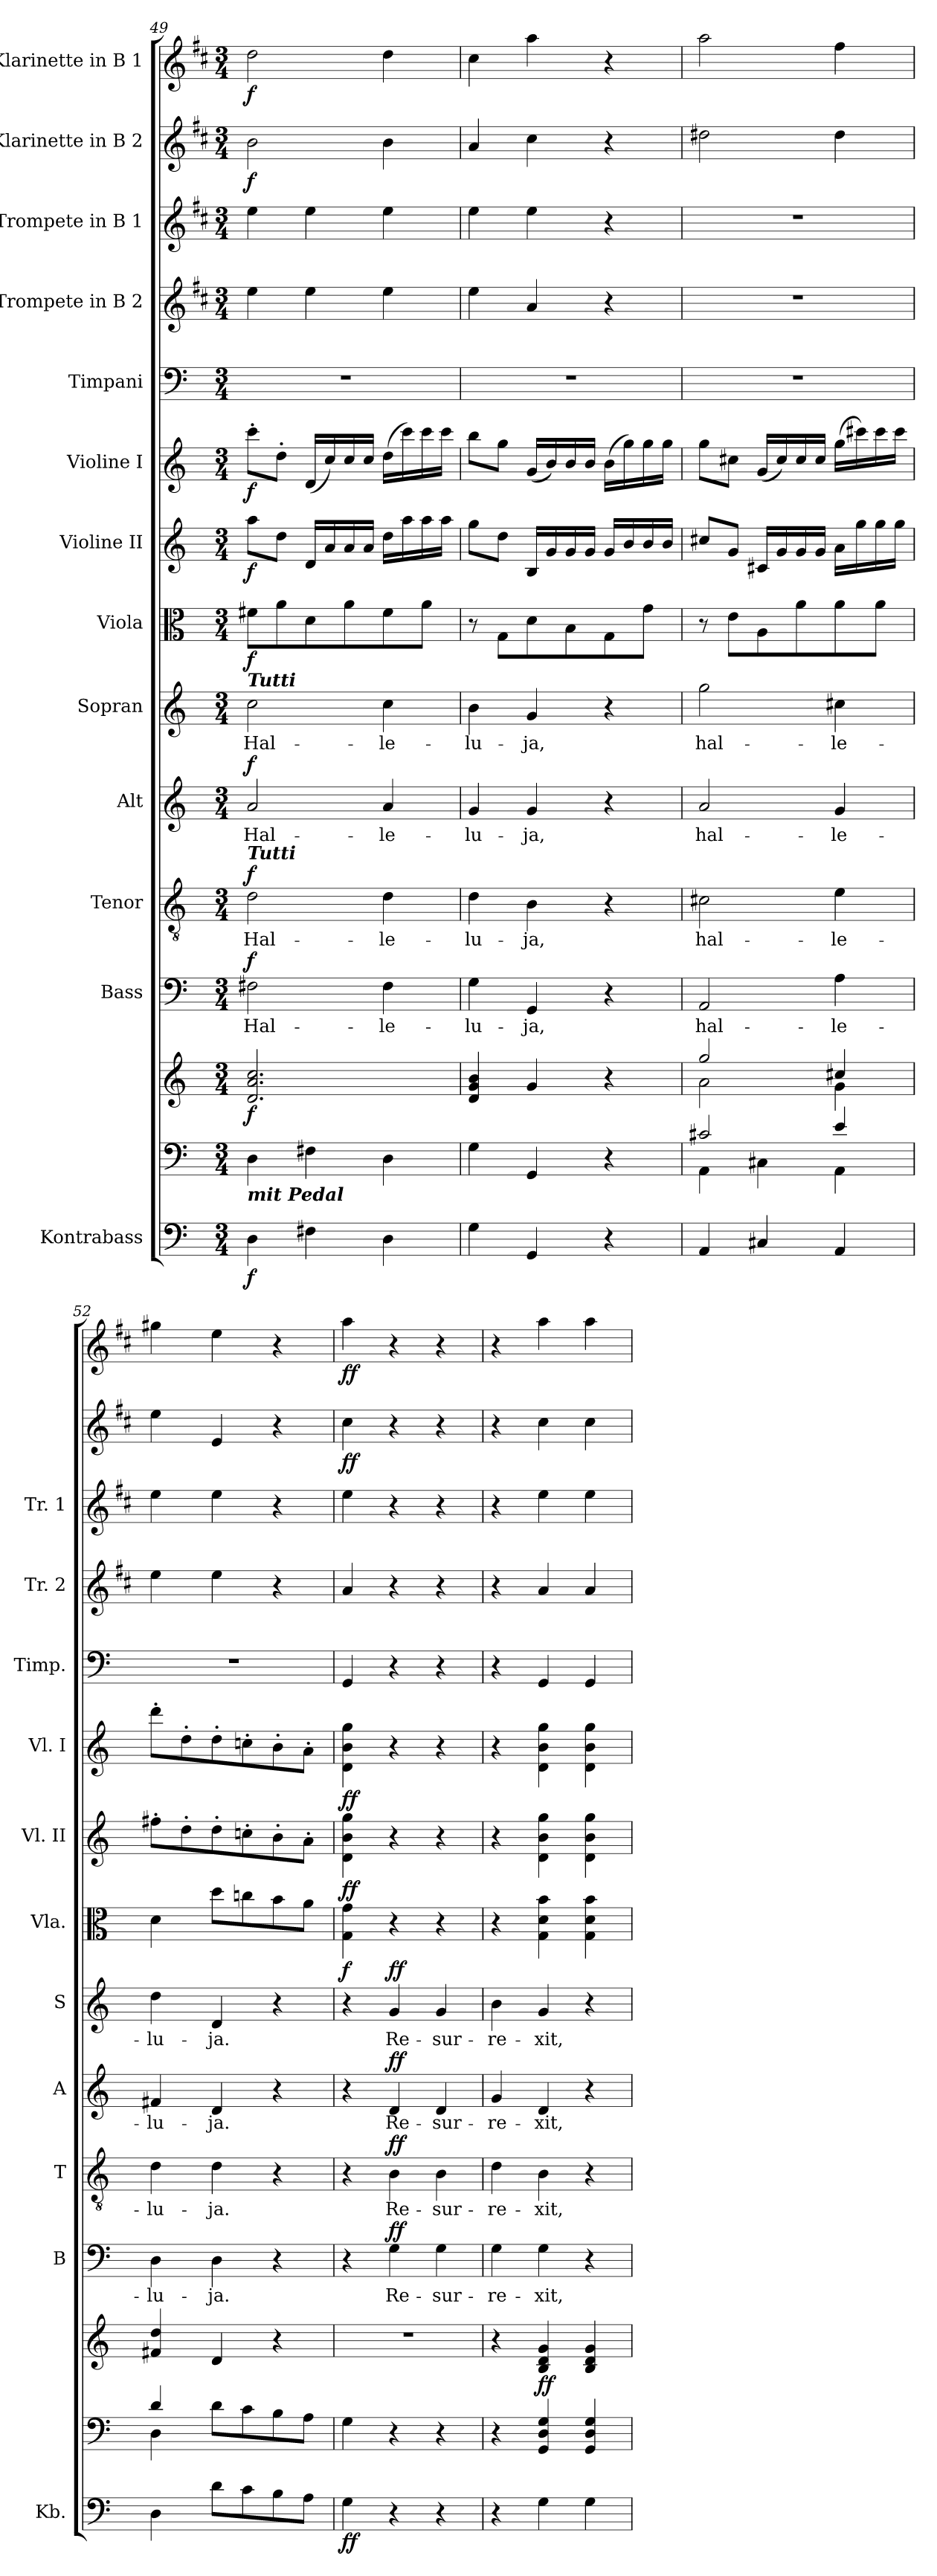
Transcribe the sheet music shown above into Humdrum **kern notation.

**kern	**dynam	**kern	**kern	**dynam	**kern	**text	**dynam	**kern	**text	**dynam	**kern	**text	**dynam	**kern	**text	**dynam	**kern	**dynam	**kern	**dynam	**kern	**dynam	**kern	**kern	**kern	**kern	**dynam	**kern	**dynam
*part14	*part14	*part13	*part13	*part13	*part12	*part12	*part12	*part11	*part11	*part11	*part10	*part10	*part10	*part9	*part9	*part9	*part8	*part8	*part7	*part7	*part6	*part6	*part5	*part4	*part3	*part2	*part2	*part1	*part1
*staff15	*staff15	*staff14	*staff13	*staff13/14	*staff12	*staff12	*staff12	*staff11	*staff11	*staff11	*staff10	*staff10	*staff10	*staff9	*staff9	*staff9	*staff8	*staff8	*staff7	*staff7	*staff6	*staff6	*staff5	*staff4	*staff3	*staff2	*staff2	*staff1	*staff1
*I"Kontrabass	*	*	*	*	*I"Bass	*	*	*I"Tenor	*	*	*I"Alt	*	*	*I"Sopran	*	*	*I"Viola	*	*I"Violine II	*	*I"Violine I	*	*I"Timpani	*I"Trompete in B 2	*I"Trompete in B 1	*I"Klarinette in B 2	*	*I"Klarinette in B 1	*
*I'Kb.	*	*	*	*	*I'B	*	*	*I'T	*	*	*I'A	*	*	*I'S	*	*	*I'Vla.	*	*I'Vl. II	*	*I'Vl. I	*	*I'Timp.	*I'Tr. 2	*I'Tr. 1	*	*	*	*
!!LO:PB:g=z
*clefF4	*	*clefF4	*clefG2	*	*clefF4	*	*	*clefGv2	*	*	*clefG2	*	*	*clefG2	*	*	*clefC3	*	*clefG2	*	*clefG2	*	*clefF4	*clefG2	*clefG2	*clefG2	*	*clefG2	*
*ITrd7c12	*	*	*	*	*	*	*	*	*	*	*	*	*	*	*	*	*	*	*	*	*	*	*	*ITrd1c2	*ITrd1c2	*ITrd1c2	*	*ITrd1c2	*
*k[]	*	*k[]	*k[]	*	*k[]	*	*	*k[]	*	*	*k[]	*	*	*k[]	*	*	*k[]	*	*k[]	*	*k[]	*	*k[]	*k[]	*k[]	*k[]	*	*k[]	*
*C:	*	*C:	*C:	*	*C:	*	*	*C:	*	*	*C:	*	*	*C:	*	*	*C:	*	*C:	*	*C:	*	*C:	*C:	*C:	*C:	*	*C:	*
*M3/4	*	*M3/4	*M3/4	*	*M3/4	*	*	*M3/4	*	*	*M3/4	*	*	*M3/4	*	*	*M3/4	*	*M3/4	*	*M3/4	*	*M3/4	*M3/4	*M3/4	*M3/4	*	*M3/4	*
=49	=49	=49	=49	=49	=49	=49	=49	=49	=49	=49	=49	=49	=49	=49	=49	=49	=49	=49	=49	=49	=49	=49	=49	=49	=49	=49	=49	=49	=49
!	!	!	!	!	!	!	!	!	!	!	!	!	!	!LO:TX:a:Bi:t=Tutti	!	!	!	!	!	!	!	!	!	!	!	!	!	!	!
!	!	!	!	!	!	!	!	!LO:TX:a:Bi:t=Tutti	!	!	!	!	!	!	!	!	!	!	!	!	!	!	!	!	!	!	!	!	!
!	!	!LO:TX:b:Bi:t=mit Pedal	!	!	!	!	!	!	!	!	!	!	!	!	!	!	!	!	!	!	!	!	!	!	!	!	!	!	!
!	!LO:DY:b	!	!	!LO:DY:b	!	!LO:LY:b	!LO:DY:a	!	!LO:LY:b	!LO:DY:a	!	!LO:LY:b	!LO:DY:a	!	!LO:LY:b	!	!	!LO:DY:b	!	!LO:DY:b	!	!LO:DY:b	!	!	!	!	!LO:DY:b	!	!LO:DY:b
4DD\	f	4D\	2.d/ 2.a/ 2.cc/	f	2F#X\	Hal-	f	2d\	Hal-	f	2a/	Hal-	f	2cc\	Hal-	.	8f#X\L	f	8aa\L	f	8ccc'>\L	f	2.r	4dd\	4dd\	2a\	f	2cc\	f
.	.	.	.	.	.	.	.	.	.	.	.	.	.	.	.	.	8a\	.	8dd\J	.	8dd'>\J	.	.	.	.	.	.	.	.
4FF#X\	.	4F#X\	.	.	.	.	.	.	.	.	.	.	.	.	.	.	8d\	.	16d/LL	.	(<16d/LL	.	.	4dd\	4dd\	.	.	.	.
.	.	.	.	.	.	.	.	.	.	.	.	.	.	.	.	.	.	.	16a/	.	16cc/)	.	.	.	.	.	.	.	.
.	.	.	.	.	.	.	.	.	.	.	.	.	.	.	.	.	8a\	.	16a/	.	16cc/	.	.	.	.	.	.	.	.
.	.	.	.	.	.	.	.	.	.	.	.	.	.	.	.	.	.	.	16a/JJ	.	16cc/JJ	.	.	.	.	.	.	.	.
!	!	!	!	!	!	!LO:LY:b	!	!	!LO:LY:b	!	!	!LO:LY:b	!	!	!LO:LY:b	!	!	!	!	!	!	!	!	!	!	!	!	!	!
4DD\	.	4D\	.	.	4F#\	-le-	.	4d\	-le-	.	4a/	-le-	.	4cc\	-le-	.	8f#\	.	16dd\LL	.	(>16dd\LL	.	.	4dd\	4dd\	4a\	.	4cc\	.
.	.	.	.	.	.	.	.	.	.	.	.	.	.	.	.	.	.	.	16aa\	.	16ccc\)	.	.	.	.	.	.	.	.
.	.	.	.	.	.	.	.	.	.	.	.	.	.	.	.	.	8a\J	.	16aa\	.	16ccc\	.	.	.	.	.	.	.	.
.	.	.	.	.	.	.	.	.	.	.	.	.	.	.	.	.	.	.	16aa\JJ	.	16ccc\JJ	.	.	.	.	.	.	.	.
=50	=50	=50	=50	=50	=50	=50	=50	=50	=50	=50	=50	=50	=50	=50	=50	=50	=50	=50	=50	=50	=50	=50	=50	=50	=50	=50	=50	=50	=50
!	!	!	!	!	!	!LO:LY:b	!	!	!LO:LY:b	!	!	!LO:LY:b	!	!	!LO:LY:b	!	!	!	!	!	!	!	!	!	!	!	!	!	!
4GG\	.	4G\	4d/ 4g/ 4b/	.	4G\	-lu-	.	4d\	-lu-	.	4g/	-lu-	.	4b\	-lu-	.	8r	.	8gg\L	.	8bb\L	.	2.r	4dd\	4dd\	4g/	.	4b\	.
.	.	.	.	.	.	.	.	.	.	.	.	.	.	.	.	.	8G\L	.	8dd\J	.	8gg\J	.	.	.	.	.	.	.	.
!	!	!	!	!	!	!LO:LY:b	!	!	!LO:LY:b	!	!	!LO:LY:b	!	!	!LO:LY:b	!	!	!	!	!	!	!	!	!	!	!	!	!	!
4GGG/	.	4GG/	4g/	.	4GG/	-ja,	.	4B\	-ja,	.	4g/	-ja,	.	4g/	-ja,	.	8d\	.	16B/LL	.	(<16g/LL	.	.	4g/	4dd\	4b\	.	4gg\	.
.	.	.	.	.	.	.	.	.	.	.	.	.	.	.	.	.	.	.	16g/	.	16b/)	.	.	.	.	.	.	.	.
.	.	.	.	.	.	.	.	.	.	.	.	.	.	.	.	.	8B\	.	16g/	.	16b/	.	.	.	.	.	.	.	.
.	.	.	.	.	.	.	.	.	.	.	.	.	.	.	.	.	.	.	16g/JJ	.	16b/JJ	.	.	.	.	.	.	.	.
4r	.	4r	4r	.	4r	.	.	4r	.	.	4r	.	.	4r	.	.	8G\	.	16g/LL	.	(>16b\LL	.	.	4r	4r	4r	.	4r	.
.	.	.	.	.	.	.	.	.	.	.	.	.	.	.	.	.	.	.	16b/	.	16gg\)	.	.	.	.	.	.	.	.
.	.	.	.	.	.	.	.	.	.	.	.	.	.	.	.	.	8g\J	.	16b/	.	16gg\	.	.	.	.	.	.	.	.
.	.	.	.	.	.	.	.	.	.	.	.	.	.	.	.	.	.	.	16b/JJ	.	16gg\JJ	.	.	.	.	.	.	.	.
=51	=51	=51	=51	=51	=51	=51	=51	=51	=51	=51	=51	=51	=51	=51	=51	=51	=51	=51	=51	=51	=51	=51	=51	=51	=51	=51	=51	=51	=51
*	*	*^	*^	*	*	*	*	*	*	*	*	*	*	*	*	*	*	*	*	*	*	*	*	*	*	*	*	*	*
!	!	!	!	!	!	!	!	!LO:LY:b	!	!	!LO:LY:b	!	!	!LO:LY:b	!	!	!LO:LY:b	!	!	!	!	!	!	!	!	!	!	!	!	!	!
4AAA/	.	2c#X/	4AA\	2gg/	2a\	.	2AA/	hal-	.	2c#X\	hal-	.	2a/	hal-	.	2gg\	hal-	.	8r	.	8cc#X/L	.	8gg\L	.	2.r	2.r	2.r	2cc#X\	.	2gg\	.
.	.	.	.	.	.	.	.	.	.	.	.	.	.	.	.	.	.	.	8e\L	.	8g/J	.	8cc#X\J	.	.	.	.	.	.	.	.
4CC#X/	.	.	4C#X\	.	.	.	.	.	.	.	.	.	.	.	.	.	.	.	8A\	.	16c#X/LL	.	(<16g/LL	.	.	.	.	.	.	.	.
.	.	.	.	.	.	.	.	.	.	.	.	.	.	.	.	.	.	.	.	.	16g/	.	16cc#/)	.	.	.	.	.	.	.	.
.	.	.	.	.	.	.	.	.	.	.	.	.	.	.	.	.	.	.	8a\	.	16g/	.	16cc#/	.	.	.	.	.	.	.	.
.	.	.	.	.	.	.	.	.	.	.	.	.	.	.	.	.	.	.	.	.	16g/JJ	.	16cc#/JJ	.	.	.	.	.	.	.	.
!	!	!	!	!	!	!	!	!LO:LY:b	!	!	!LO:LY:b	!	!	!LO:LY:b	!	!	!LO:LY:b	!	!	!	!	!	!	!	!	!	!	!	!	!	!
4AAA/	.	4e/	4AA\	4cc#X/	4g\	.	4A\	-le-	.	4e\	-le-	.	4g/	-le-	.	4cc#X\	-le-	.	8a\	.	16a\LL	.	(>16gg\LL	.	.	.	.	4cc#\	.	4ee\	.
.	.	.	.	.	.	.	.	.	.	.	.	.	.	.	.	.	.	.	.	.	16gg\	.	16ccc#X\)	.	.	.	.	.	.	.	.
.	.	.	.	.	.	.	.	.	.	.	.	.	.	.	.	.	.	.	8a\J	.	16gg\	.	16ccc#\	.	.	.	.	.	.	.	.
.	.	.	.	.	.	.	.	.	.	.	.	.	.	.	.	.	.	.	.	.	16gg\JJ	.	16ccc#\JJ	.	.	.	.	.	.	.	.
*	*	*	*	*v	*v	*	*	*	*	*	*	*	*	*	*	*	*	*	*	*	*	*	*	*	*	*	*	*	*	*	*
=52	=52	=52	=52	=52	=52	=52	=52	=52	=52	=52	=52	=52	=52	=52	=52	=52	=52	=52	=52	=52	=52	=52	=52	=52	=52	=52	=52	=52	=52	=52
!	!	!	!	!	!	!	!LO:LY:b	!	!	!LO:LY:b	!	!	!LO:LY:b	!	!	!LO:LY:b	!	!	!	!	!	!	!	!	!	!	!	!	!	!
4DD\	.	4d/	4D\	4f#X/ 4dd/	.	4D\	-lu-	.	4d\	-lu-	.	4f#X/	-lu-	.	4dd\	-lu-	.	4d\	.	8ff#X'>\L	.	8ddd'>\L	.	2.r	4dd\	4dd\	4dd\	.	4ff#X\	.
.	.	.	.	.	.	.	.	.	.	.	.	.	.	.	.	.	.	.	.	8dd'>\	.	8dd'>\	.	.	.	.	.	.	.	.
!	!	!	!	!	!	!	!LO:LY:b	!	!	!LO:LY:b	!	!	!LO:LY:b	!	!	!LO:LY:b	!	!	!	!	!	!	!	!	!	!	!	!	!	!
8D\L	.	4ryy	8d\L	4d/	.	4D\	-ja.	.	4d\	-ja.	.	4d/	-ja.	.	4d/	-ja.	.	8dd\L	.	8dd'>\	.	8dd'>\	.	.	4dd\	4dd\	4d/	.	4dd\	.
8C\	.	.	8c\	.	.	.	.	.	.	.	.	.	.	.	.	.	.	8ccn\	.	8ccn'>\	.	8ccn'>\	.	.	.	.	.	.	.	.
8BB\	.	4ryy	8B\	4r	.	4r	.	.	4r	.	.	4r	.	.	4r	.	.	8b\	.	8b'>\	.	8b'>\	.	.	4r	4r	4r	.	4r	.
8AA\J	.	.	8A\J	.	.	.	.	.	.	.	.	.	.	.	.	.	.	8a\J	.	8a'>\J	.	8a'>\J	.	.	.	.	.	.	.	.
=53	=53	=53	=53	=53	=53	=53	=53	=53	=53	=53	=53	=53	=53	=53	=53	=53	=53	=53	=53	=53	=53	=53	=53	=53	=53	=53	=53	=53	=53	=53
!	!LO:DY:b	!	!	!	!	!	!	!	!	!	!	!	!	!	!	!	!	!	!LO:DY:b	!	!LO:DY:b	!	!LO:DY:b	!	!	!	!	!LO:DY:b	!	!LO:DY:b
*	*	*v	*v	*	*	*	*	*	*	*	*	*	*	*	*	*	*	*	*	*	*	*	*	*	*	*	*	*	*	*
4GG\	ff	4G\	2.r	.	4r	.	.	4r	.	.	4r	.	.	4r	.	.	4G\ 4g\	f	4d\ 4b\ 4gg\	ff	4d\ 4b\ 4gg\	ff	4GG/	4g/	4dd\	4b\	ff	4gg\	ff
!	!	!	!	!	!	!LO:LY:b	!LO:DY:a	!	!LO:LY:b	!LO:DY:a	!	!LO:LY:b	!LO:DY:a	!	!LO:LY:b	!LO:DY:a	!	!	!	!	!	!	!	!	!	!	!	!	!
4r	.	4r	.	.	4G\	Re-	ff	4B\	Re-	ff	4d/	Re-	ff	4g/	Re-	ff	4r	.	4r	.	4r	.	4r	4r	4r	4r	.	4r	.
!	!	!	!	!	!	!LO:LY:b	!	!	!LO:LY:b	!	!	!LO:LY:b	!	!	!LO:LY:b	!	!	!	!	!	!	!	!	!	!	!	!	!	!
4r	.	4r	.	.	4G\	-sur-	.	4B\	-sur-	.	4d/	-sur-	.	4g/	-sur-	.	4r	.	4r	.	4r	.	4r	4r	4r	4r	.	4r	.
=54	=54	=54	=54	=54	=54	=54	=54	=54	=54	=54	=54	=54	=54	=54	=54	=54	=54	=54	=54	=54	=54	=54	=54	=54	=54	=54	=54	=54	=54
!	!	!	!	!	!	!LO:LY:b	!	!	!LO:LY:b	!	!	!LO:LY:b	!	!	!LO:LY:b	!	!	!	!	!	!	!	!	!	!	!	!	!	!
4r	.	4r	4r	.	4G\	-re-	.	4d\	-re-	.	4g/	-re-	.	4b\	-re-	.	4r	.	4r	.	4r	.	4r	4r	4r	4r	.	4r	.
!	!	!	!	!LO:DY:b	!	!LO:LY:b	!	!	!LO:LY:b	!	!	!LO:LY:b	!	!	!LO:LY:b	!	!	!	!	!	!	!	!	!	!	!	!	!	!
4GG\	.	4GG/ 4D/ 4G/	4B/ 4d/ 4g/	ff	4G\	-xit,	.	4B\	-xit,	.	4d/	-xit,	.	4g/	-xit,	.	4G\ 4d\ 4b\	.	4d\ 4b\ 4gg\	.	4d\ 4b\ 4gg\	.	4GG/	4g/	4dd\	4b\	.	4gg\	.
4GG\	.	4GG/ 4D/ 4G/	4B/ 4d/ 4g/	.	4r	.	.	4r	.	.	4r	.	.	4r	.	.	4G\ 4d\ 4b\	.	4d\ 4b\ 4gg\	.	4d\ 4b\ 4gg\	.	4GG/	4g/	4dd\	4b\	.	4gg\	.
=	=	=	=	=	=	=	=	=	=	=	=	=	=	=	=	=	=	=	=	=	=	=	=	=	=	=	=	=	=
*-	*-	*-	*-	*-	*-	*-	*-	*-	*-	*-	*-	*-	*-	*-	*-	*-	*-	*-	*-	*-	*-	*-	*-	*-	*-	*-	*-	*-	*-
